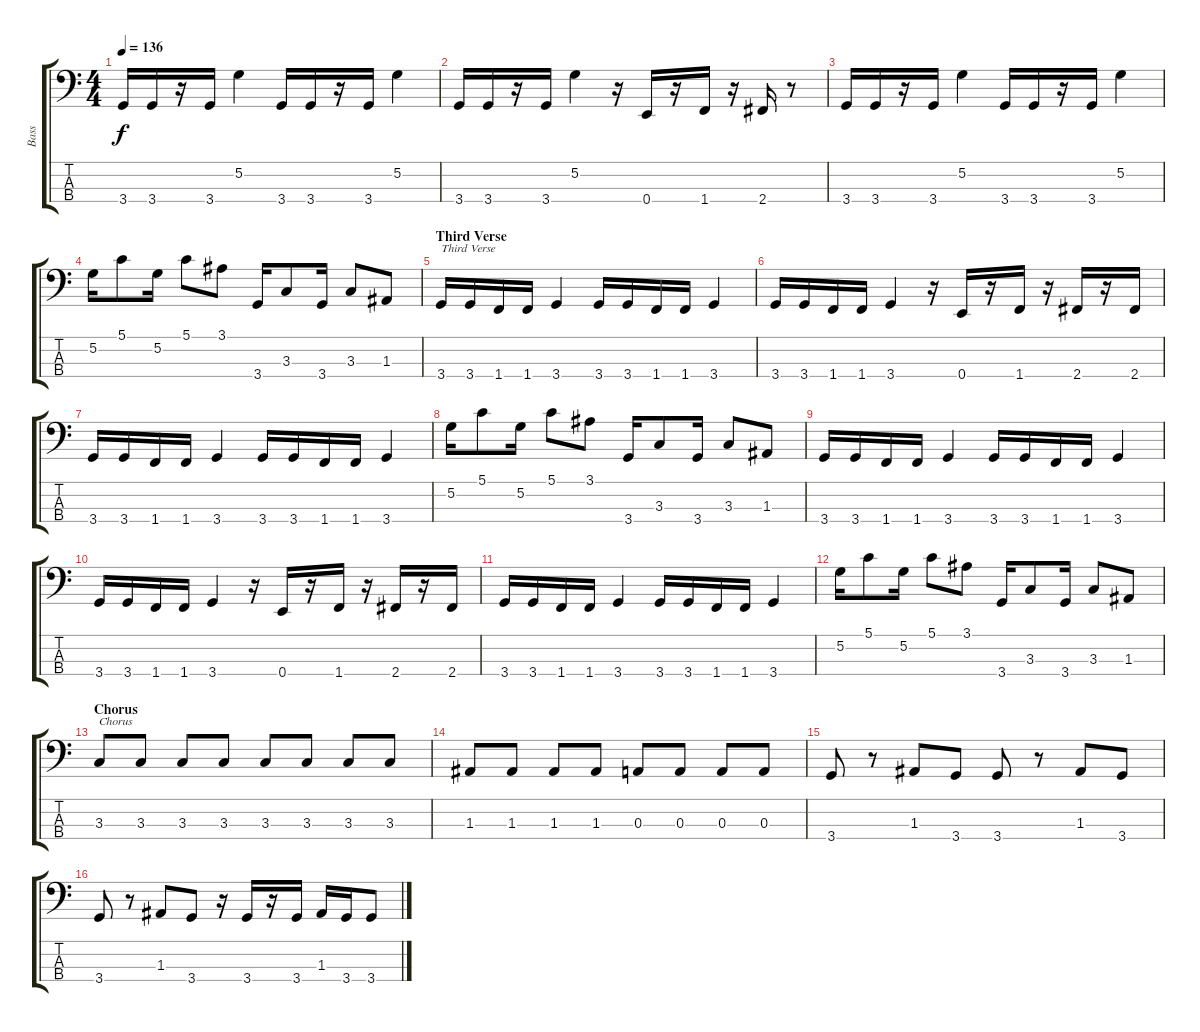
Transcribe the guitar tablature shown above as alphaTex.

\track ("Bass" "Bass") {instrument electricbassfinger}
\staff {score tabs}
\tuning (G2 D2 A1 E1) {hide}
\ts (4 4)
\tempo 136
\clef f4
\ks c
3.4.16{dy f} 3.4.16 r.16 3.4.16 5.2.4 3.4.16 3.4.16 r.16 3.4.16 5.2.4 |
3.4.16 3.4.16 r.16 3.4.16 5.2.4 r.16 0.4.16 r.16 1.4.16 r.16 2.4.16 r.8 |
3.4.16 3.4.16 r.16 3.4.16 5.2.4 3.4.16 3.4.16 r.16 3.4.16 5.2.4 |
5.2.16 5.1.8 5.2.16 5.1.8 3.1.8 3.4.16 3.3.8 3.4.16 3.3.8 1.3.8 |
\section ("" "Third Verse")
3.4.16{txt "Third Verse"} 3.4.16 1.4.16 1.4.16 3.4.4 3.4.16 3.4.16 1.4.16 1.4.16 3.4.4 |
3.4.16 3.4.16 1.4.16 1.4.16 3.4.4 r.16 0.4.16 r.16 1.4.16 r.16 2.4.16 r.16 2.4.16 |
3.4.16 3.4.16 1.4.16 1.4.16 3.4.4 3.4.16 3.4.16 1.4.16 1.4.16 3.4.4 |
5.2.16 5.1.8 5.2.16 5.1.8 3.1.8 3.4.16 3.3.8 3.4.16 3.3.8 1.3.8 |
3.4.16 3.4.16 1.4.16 1.4.16 3.4.4 3.4.16 3.4.16 1.4.16 1.4.16 3.4.4 |
3.4.16 3.4.16 1.4.16 1.4.16 3.4.4 r.16 0.4.16 r.16 1.4.16 r.16 2.4.16 r.16 2.4.16 |
3.4.16 3.4.16 1.4.16 1.4.16 3.4.4 3.4.16 3.4.16 1.4.16 1.4.16 3.4.4 |
5.2.16 5.1.8 5.2.16 5.1.8 3.1.8 3.4.16 3.3.8 3.4.16 3.3.8 1.3.8 |
\section ("" "Chorus ")
3.3.8{txt "Chorus"} 3.3.8 3.3.8 3.3.8 3.3.8 3.3.8 3.3.8 3.3.8 |
1.3.8 1.3.8 1.3.8 1.3.8 0.3.8 0.3.8 0.3.8 0.3.8 |
3.4.8 r.8 1.3.8 3.4.8 3.4.8 r.8 1.3.8 3.4.8 |
3.4.8 r.8 1.3.8 3.4.8 r.16 3.4.16 r.16 3.4.16 1.3.16 3.4.16 3.4.8
